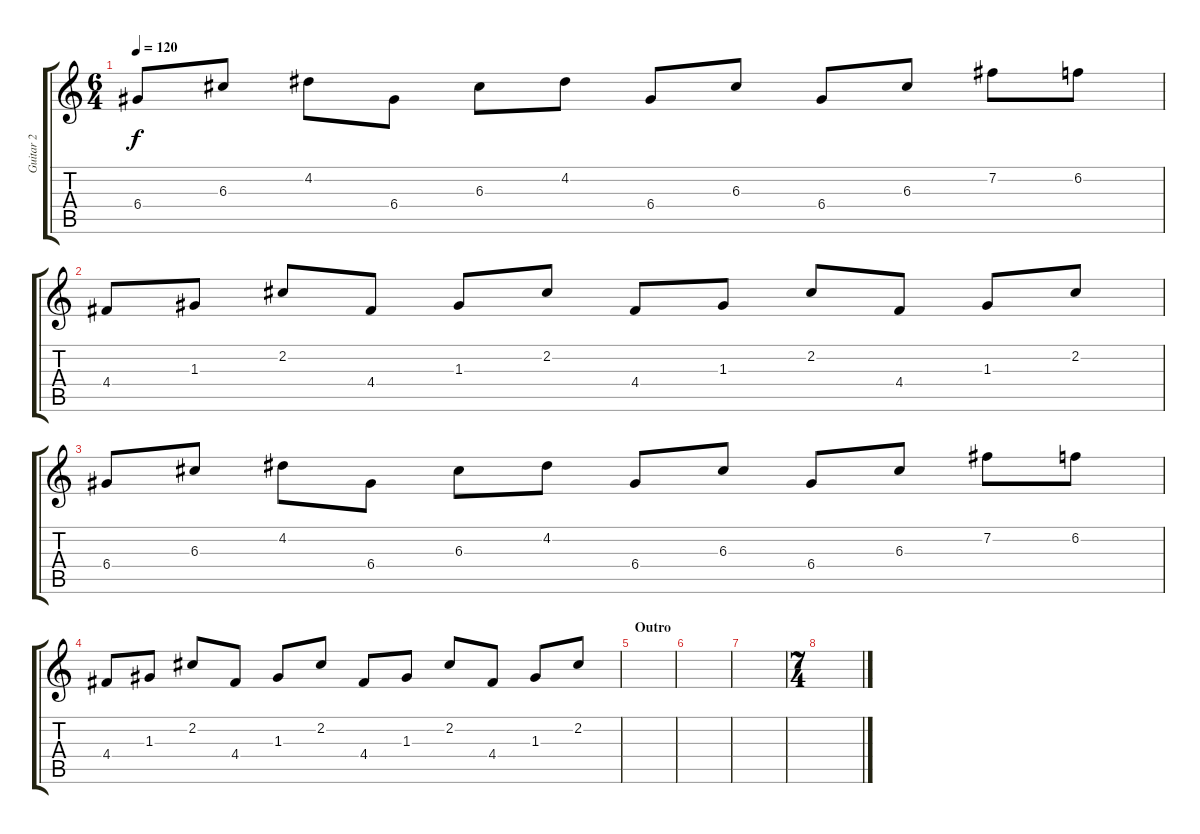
\track ("Guitar 2" "Guitar 2") {instrument acousticguitarsteel}
\staff {score tabs}
\tuning (E4 B3 G3 D3 A2 D2) {hide}
\ts (6 4)
\tempo 120
\clef g2
\ks c
6.4.8{dy f} 6.3.8 4.2.8 6.4.8 6.3.8 4.2.8 6.4.8 6.3.8 6.4.8 6.3.8 7.2.8 6.2.8 |
4.4.8 1.3.8 2.2.8 4.4.8 1.3.8 2.2.8 4.4.8 1.3.8 2.2.8 4.4.8 1.3.8 2.2.8 |
6.4.8 6.3.8 4.2.8 6.4.8 6.3.8 4.2.8 6.4.8 6.3.8 6.4.8 6.3.8 7.2.8 6.2.8 |
4.4.8 1.3.8 2.2.8 4.4.8 1.3.8 2.2.8 4.4.8 1.3.8 2.2.8 4.4.8 1.3.8 2.2.8 |
\section ("" "Outro")
|
|
|
\ts (7 4)
